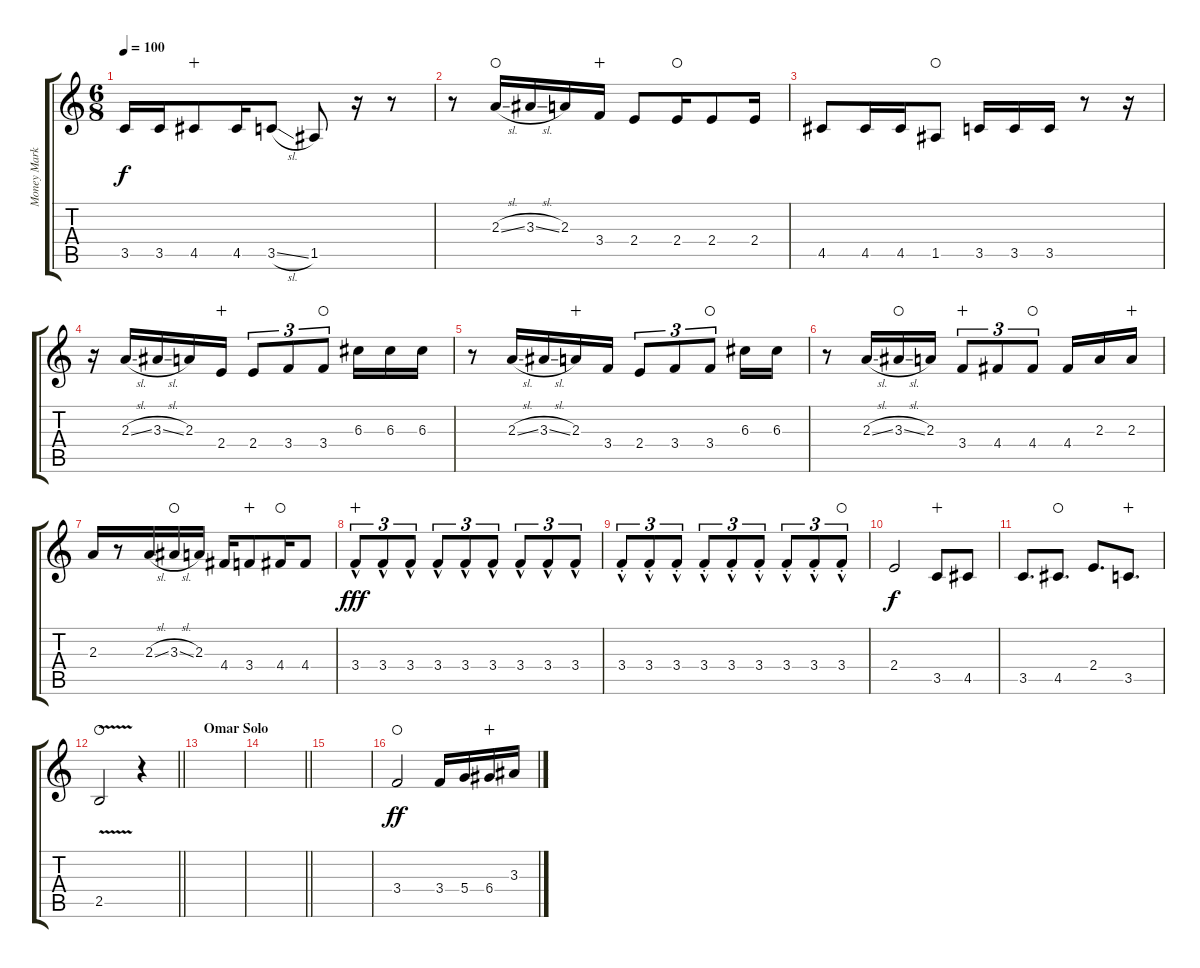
\track ("Money Mark" "Money Mark") {instrument distortionguitar}
\staff {score tabs}
\tuning (E4 B3 G3 D3 A2 E2) {hide}
\ts (6 8)
\tempo 100
\clef g2
\ks c
3.5{t}.16{dy f} 3.5.16 4.5.8{wahc} 4.5.16 3.5{sl}.8 1.5.8 r.16 r.8 |
r.8 2.3{sl}.16{waho} 3.3{sl}.16 2.3.16 3.4.16{wahc} 2.4.8 2.4.16{waho} 2.4.8 2.4.16 |
4.5.8 4.5.16 4.5.16 1.5.8{waho} 3.5.16 3.5.16 3.5.16 r.8 r.16 |
r.16 2.3{sl}.16 3.3{sl}.16 2.3.16 2.4.16{wahc} 2.4.8{tu (3 2)} 3.4.8{tu (3 2)} 3.4.8{tu (3 2) waho} 6.3.16 6.3.16 6.3.16 |
r.8 2.3{sl}.16 3.3{sl}.16 2.3.16{wahc} 3.4.16 2.4.8{tu (3 2)} 3.4.8{tu (3 2)} 3.4.8{tu (3 2) waho} 6.3.16 6.3.16 |
r.8 2.3{sl}.16 3.3{sl}.16{waho} 2.3.16 3.4.8{tu (3 2) wahc} 4.4.8{tu (3 2)} 4.4.8{tu (3 2) waho} 4.4.16 2.3.16 2.3.16{wahc} |
2.3.16 r.8 2.3{sl}.16 3.3{sl}.16{waho} 2.3.16 4.4.16 3.4.8{wahc} 4.4.16{waho} 4.4.8 |
3.4{hac}.8{tu (3 2) dy fff wahc} 3.4{hac}.8{tu (3 2)} 3.4{hac}.8{tu (3 2)} 3.4{hac}.8{tu (3 2)} 3.4{hac}.8{tu (3 2)} 3.4{hac}.8{tu (3 2)} 3.4{hac}.8{tu (3 2)} 3.4{hac}.8{tu (3 2)} 3.4{hac}.8{tu (3 2)} |
3.4{hac st}.8{tu (3 2)} 3.4{hac st}.8{tu (3 2)} 3.4{hac st}.8{tu (3 2)} 3.4{hac st}.8{tu (3 2)} 3.4{hac st}.8{tu (3 2)} 3.4{hac st}.8{tu (3 2)} 3.4{hac st}.8{tu (3 2)} 3.4{hac st}.8{tu (3 2)} 3.4{hac st}.8{tu (3 2) waho} |
2.4.2{dy f} 3.5.8{wahc} 4.5.8 |
3.5.8{d} 4.5.8{d waho} 2.4.8{d} 3.5.8{d wahc} |
\barLineRight lightlight
2.5{v}.2{waho} r.4 |
\section ("" "Omar Solo")
|
\barLineRight lightlight
|
|
3.4.2{dy ff waho} 3.4.16 5.4.16 6.4.16{wahc} 3.3.16
